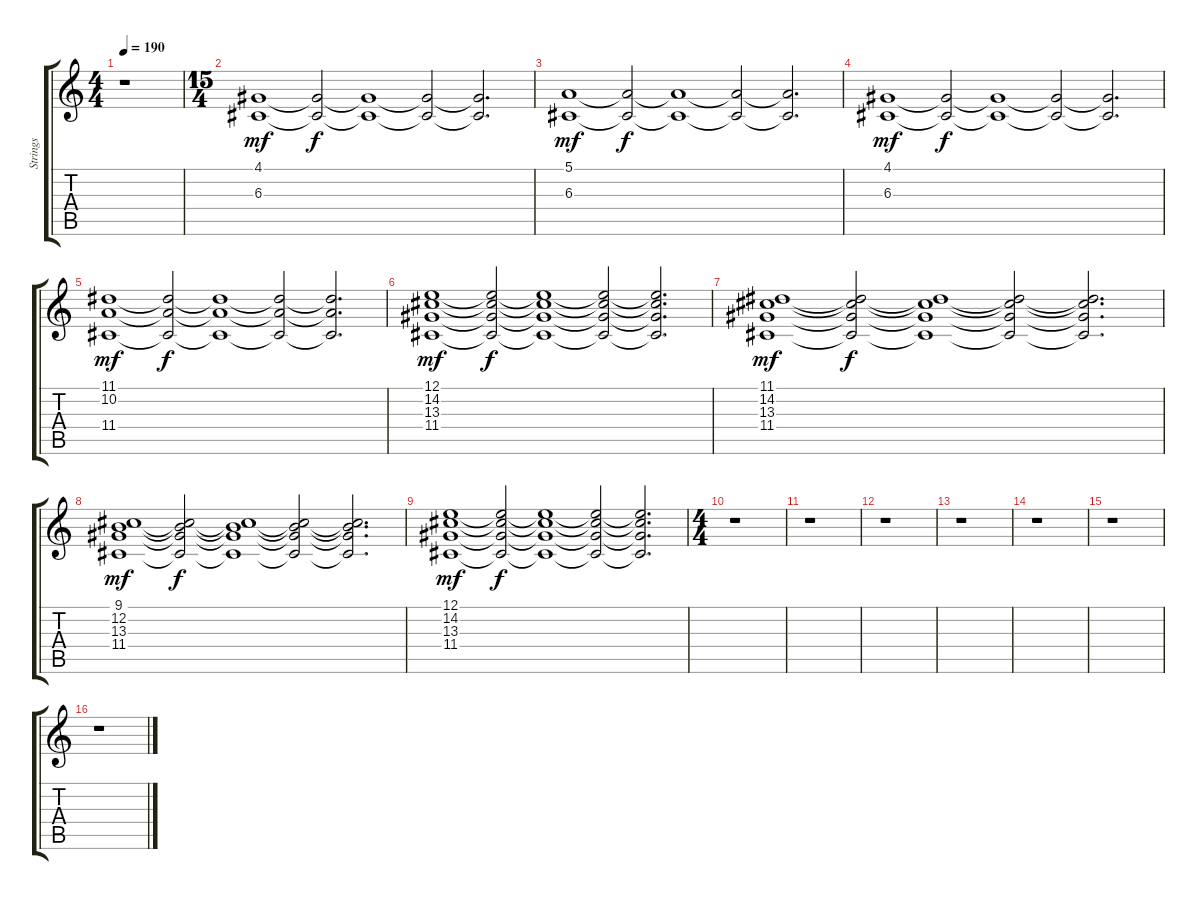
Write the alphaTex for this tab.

\track ("Strings" "Strings") {instrument stringensemble1}
\staff {score tabs}
\tuning (E4 B3 G3 D3 A2 E2) {hide}
\ts (4 4)
\tempo 190
\clef g2
\ks c
r.1{dy mf} |
\ts (15 4)
(4.1 6.3).1 (4.1{t} 6.3{t}).2{dy f} (4.1{t} 6.3{t}).1 (4.1{t} 6.3{t}).2 (4.1{t} 6.3{t}).2{d} |
(5.1 6.3).1{dy mf} (5.1{t} 6.3{t}).2{dy f} (5.1{t} 6.3{t}).1 (5.1{t} 6.3{t}).2 (5.1{t} 6.3{t}).2{d} |
(4.1 6.3).1{dy mf} (4.1{t} 6.3{t}).2{dy f} (4.1{t} 6.3{t}).1 (4.1{t} 6.3{t}).2 (4.1{t} 6.3{t}).2{d} |
(11.1 10.2 11.4).1{dy mf} (11.1{t} 10.2{t} 11.4{t}).2{dy f} (11.1{t} 10.2{t} 11.4{t}).1 (11.1{t} 10.2{t} 11.4{t}).2 (11.1{t} 10.2{t} 11.4{t}).2{d} |
(12.1 14.2 13.3 11.4).1{dy mf} (12.1{t} 14.2{t} 13.3{t} 11.4{t}).2{dy f} (12.1{t} 14.2{t} 13.3{t} 11.4{t}).1 (12.1{t} 14.2{t} 13.3{t} 11.4{t}).2 (12.1{t} 14.2{t} 13.3{t} 11.4{t}).2{d} |
(11.1 14.2 13.3 11.4).1{dy mf} (11.1{t} 14.2{t} 13.3{t} 11.4{t}).2{dy f} (11.1{t} 14.2{t} 13.3{t} 11.4{t}).1 (11.1{t} 14.2{t} 13.3{t} 11.4{t}).2 (11.1{t} 14.2{t} 13.3{t} 11.4{t}).2{d} |
(9.1 12.2 13.3 11.4).1{dy mf} (9.1{t} 12.2{t} 13.3{t} 11.4{t}).2{dy f} (9.1{t} 12.2{t} 13.3{t} 11.4{t}).1 (9.1{t} 12.2{t} 13.3{t} 11.4{t}).2 (9.1{t} 12.2{t} 13.3{t} 11.4{t}).2{d} |
(12.1 14.2 13.3 11.4).1{dy mf} (12.1{t} 14.2{t} 13.3{t} 11.4{t}).2{dy f} (12.1{t} 14.2{t} 13.3{t} 11.4{t}).1 (12.1{t} 14.2{t} 13.3{t} 11.4{t}).2 (12.1{t} 14.2{t} 13.3{t} 11.4{t}).2{d} |
\ts (4 4)
r.1 |
r.1 |
r.1 |
r.1 |
r.1 |
r.1 |
r.1
